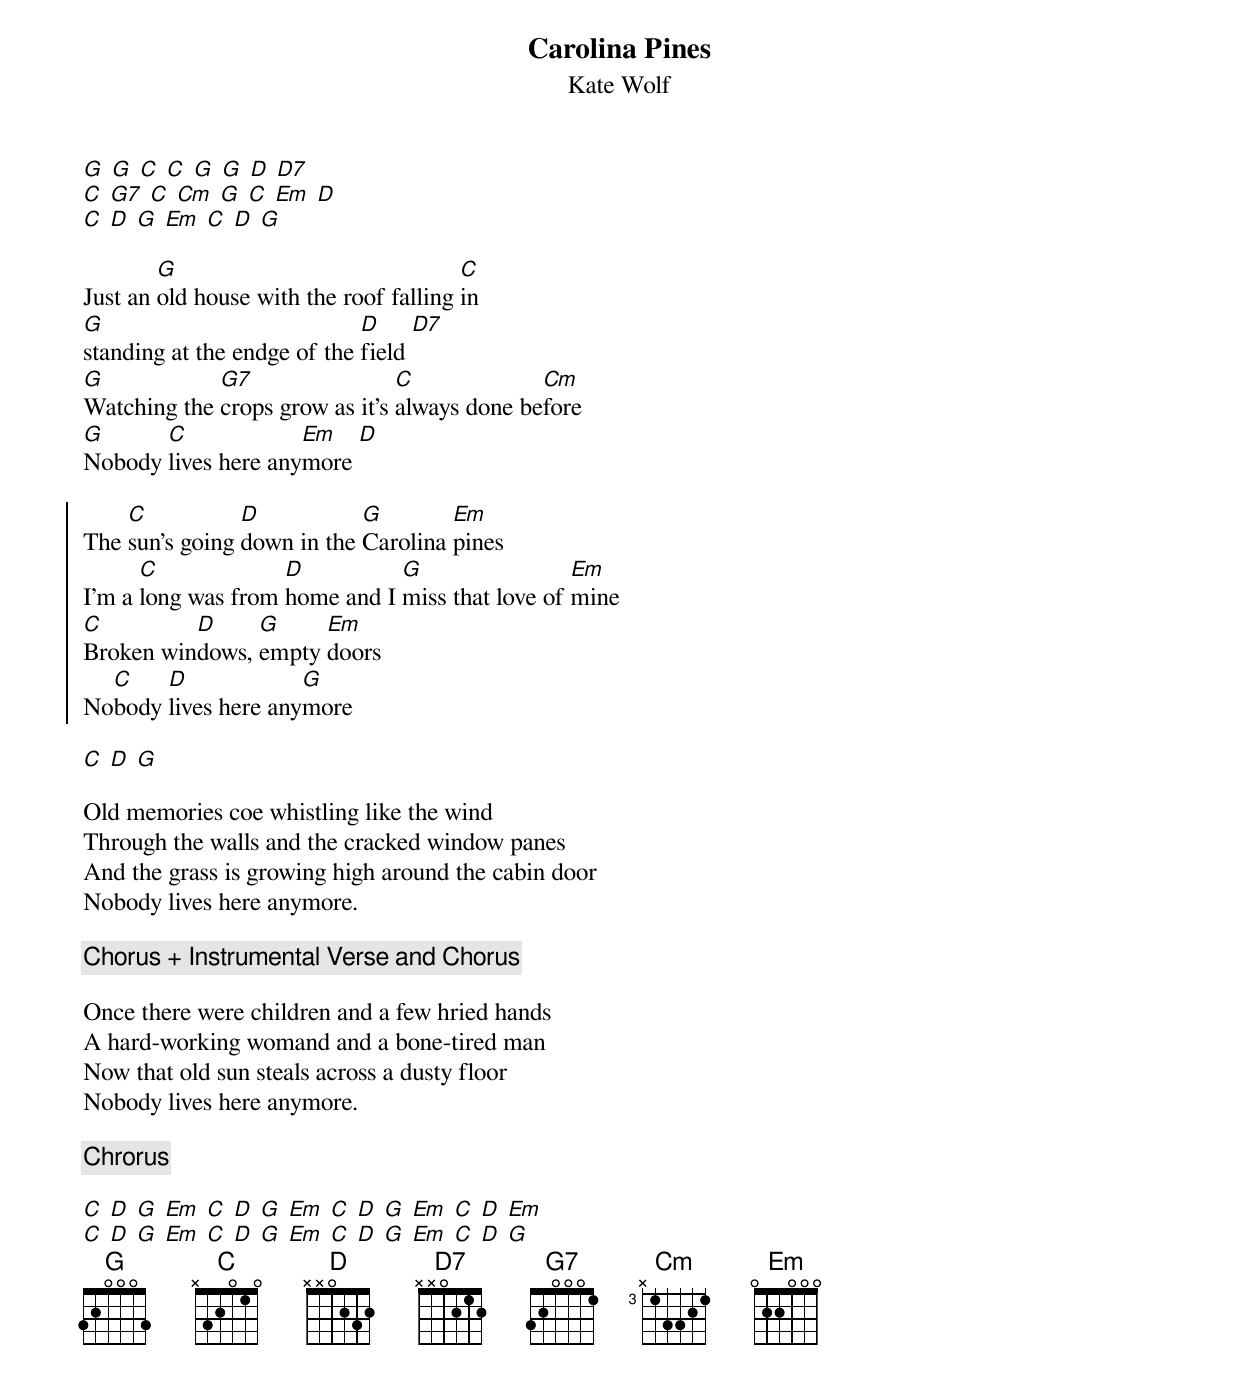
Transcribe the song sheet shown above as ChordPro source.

{t:Carolina Pines}
{st:Kate Wolf}

[G] [G] [C] [C] [G] [G] [D] [D7]
[C] [G7] [C] [Cm] [G] [C] [Em] [D]
[C] [D] [G] [Em] [C] [D] [G]

Just an [G]old house with the roof falling [C]in
[G]standing at the endge of the [D]field [D7]
[G]Watching the [G7]crops grow as it's [C]always done be[Cm]fore
[G]Nobody [C]lives here any[Em]more [D]

{soc}
The [C]sun's going [D]down in the [G]Carolina [Em]pines
I'm a [C]long was from [D]home and I [G]miss that love of [Em]mine
[C]Broken win[D]dows, [G]empty [Em]doors
No[C]body [D]lives here any[G]more
{eoc}

[C] [D] [G]

Old memories coe whistling like the wind
Through the walls and the cracked window panes
And the grass is growing high around the cabin door
Nobody lives here anymore.

{c:Chorus + Instrumental Verse and Chorus}

Once there were children and a few hried hands
A hard-working womand and a bone-tired man
Now that old sun steals across a dusty floor
Nobody lives here anymore.

{c:Chrorus}

[C] [D] [G] [Em] [C] [D] [G] [Em] [C] [D] [G] [Em] [C] [D] [Em]
[C] [D] [G] [Em] [C] [D] [G] [Em] [C] [D] [G] [Em] [C] [D] [G]
